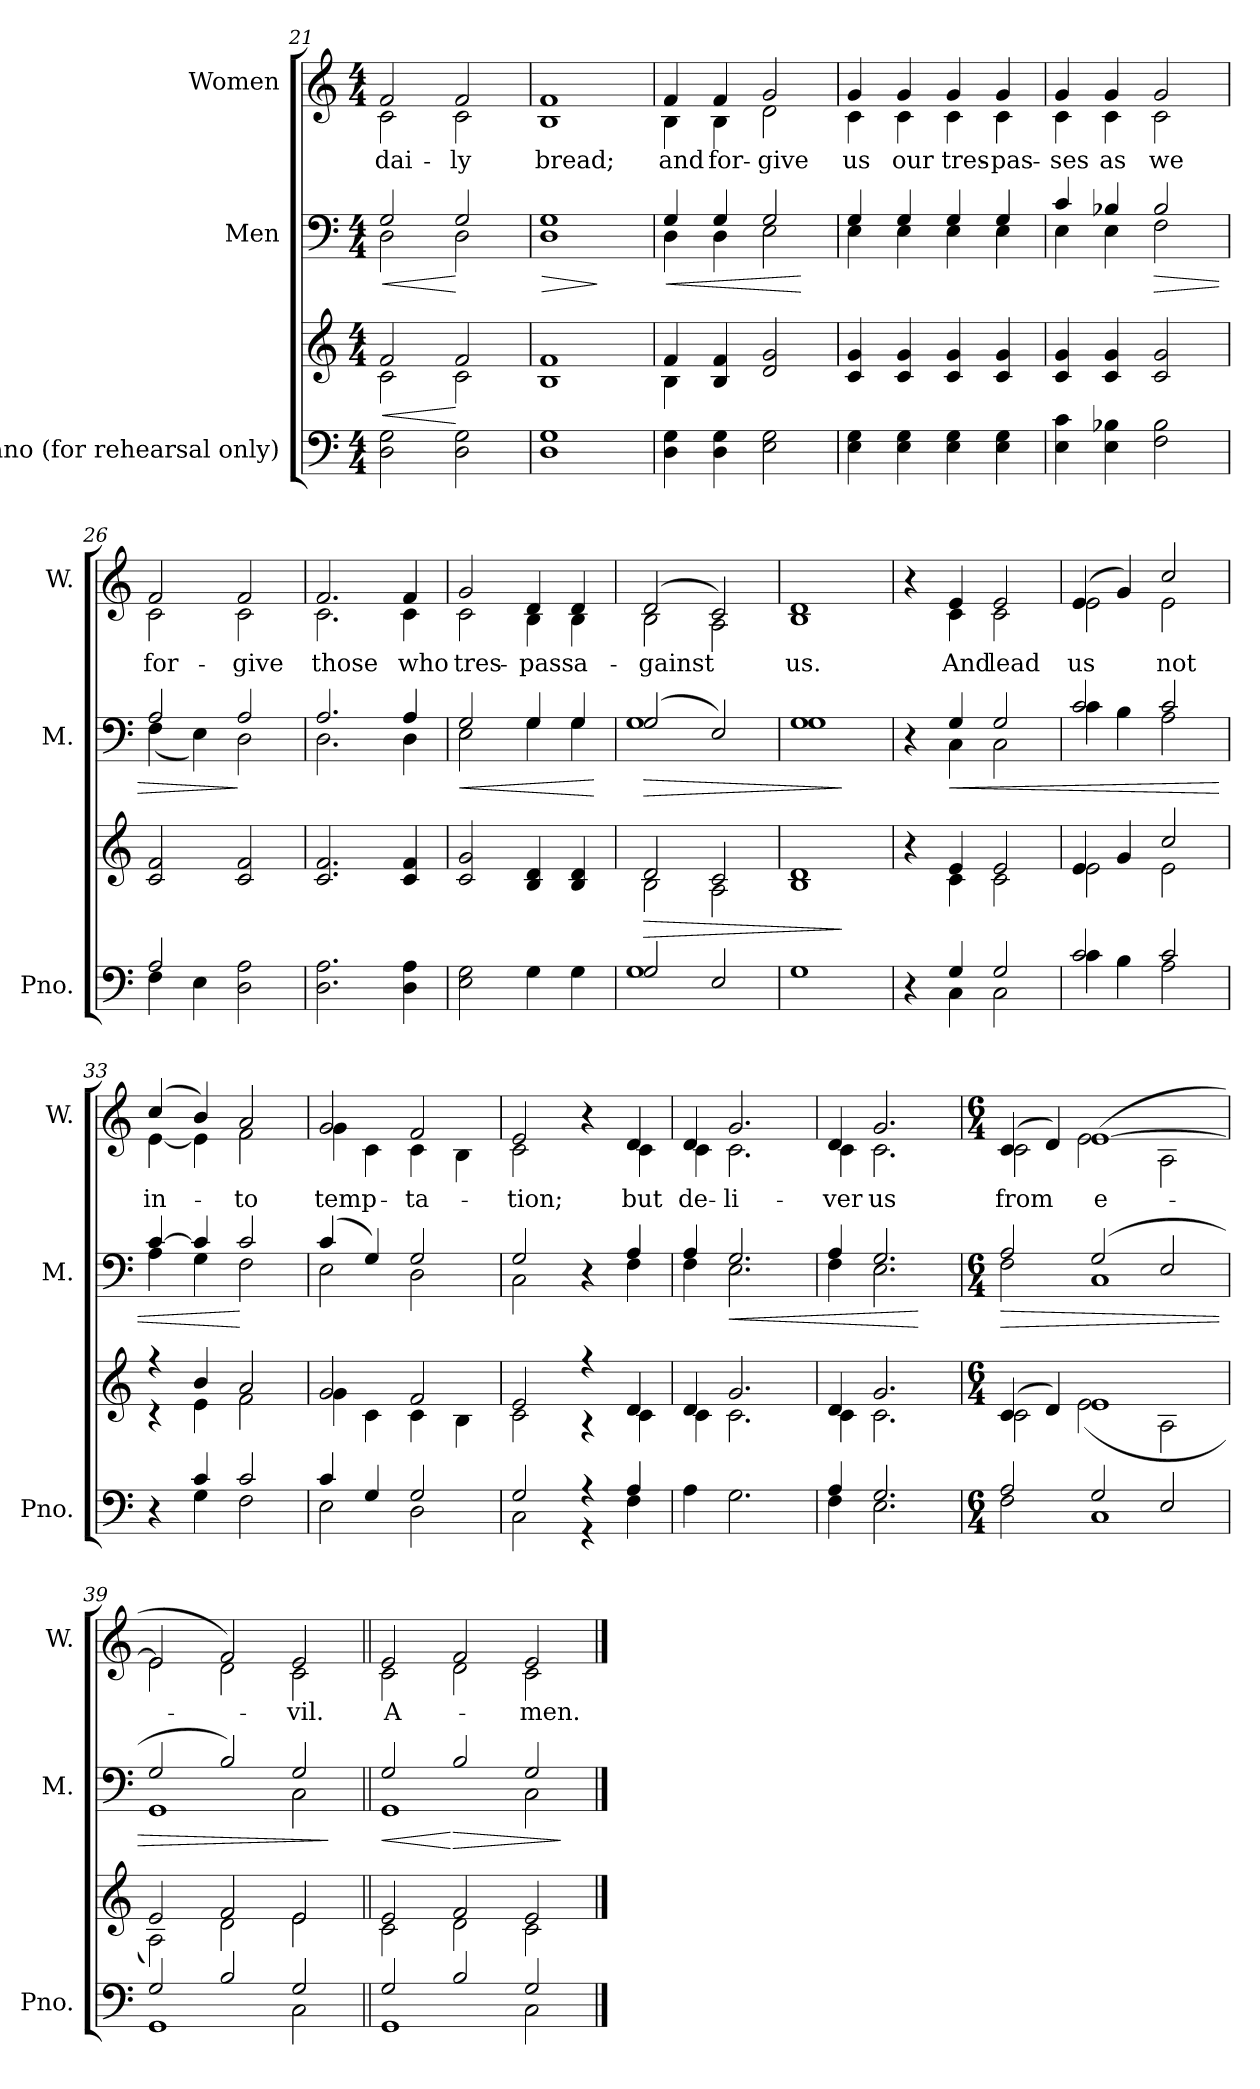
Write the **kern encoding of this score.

**kern	**kern	**dynam	**kern	**dynam	**kern	**text
*part3	*part3	*part3	*part2	*part2	*part1	*part1
*staff4	*staff3	*staff3/4	*staff2	*staff2	*staff1	*staff1
*I"Piano (for rehearsal only)	*	*	*I"Men	*	*I"Women	*
*I'Pno.	*	*	*I'M.	*	*I'W.	*
*clefF4	*clefG2	*	*clefF4	*	*clefG2	*
*k[]	*k[]	*	*k[]	*	*k[]	*
*M4/4	*M4/4	*	*M4/4	*	*M4/4	*
=21	=21	=21	=21	=21	=21	=21
!	!	!LO:HP:b	!	!LO:HP:b	!	!LO:LY:b
*	*^	*	*^	*	*^	*
2D\ 2G\	2f/	2c\	<	2G/	2D\	<	2f/	2c\	dai-
!	!	!	!	!	!	!	!	!	!LO:LY:b
2D\ 2G\	2f/	2c\	[	2G/	2D\	[	2f/	2c\	-ly
=22	=22	=22	=22	=22	=22	=22	=22	=22	=22
!	!	!	!	!	!	!LO:HP:b	!	!	!LO:LY:b
1D 1G	1f	1B	.	1G	1D	>	1f	1B	-bread;
*	*v	*v	*	*	*	*	*v	*v	*
*	*	*	*v	*v	*	*	*
.	.	.	.	]	.	.
=23	=23	=23	=23	=23	=23	=23
*	*^	*	*	*	*	*
!	!	!	!	!	!LO:HP:b	!	!LO:LY:b
*	*	*	*	*^	*	*^	*
4D\ 4G\	4f/	4B\	.	4G/	4D\	<	4f/	4B\	and
!	!	!	!	!	!	!	!	!	!LO:LY:b
4D\ 4G\	4B/ 4f/	2.ryy	.	4G/	4D\	.	4f/	4B\	for-
!	!	!	!	!	!	!	!	!	!LO:LY:b
2E\ 2G\	2d/ 2g/	.	.	2G/	2E\	.	2g/	2d\	-give
*	*v	*v	*	*	*	*	*v	*v	*
*	*	*	*v	*v	*	*	*
.	.	.	.	[	.	.
=24	=24	=24	=24	=24	=24	=24
*	*	*	*^	*	*	*
!	!	!	!	!	!	!	!LO:LY:b
*	*	*	*	*	*	*^	*
4E\ 4G\	4c/ 4g/	.	4G/	4E\	.	4g/	4c\	us
!	!	!	!	!	!	!	!	!LO:LY:b
4E\ 4G\	4c/ 4g/	.	4G/	4E\	.	4g/	4c\	our
!	!	!	!	!	!	!	!	!LO:LY:b
4E\ 4G\	4c/ 4g/	.	4G/	4E\	.	4g/	4c\	tres-
!	!	!	!	!	!	!	!	!LO:LY:b
4E\ 4G\	4c/ 4g/	.	4G/	4E\	.	4g/	4c\	-pas-
=25	=25	=25	=25	=25	=25	=25	=25	=25
!	!	!	!	!	!	!	!	!LO:LY:b
4E\ 4c\	4c/ 4g/	.	4c/	4E\	.	4g/	4c\	-ses
!	!	!	!	!	!	!	!	!LO:LY:b
4E\ 4B-X\	4c/ 4g/	.	4B-X/	4E\	.	4g/	4c\	as
!	!	!	!	!	!LO:HP:b	!	!	!LO:LY:b
2F\ 2B-\	2c/ 2g/	.	2B-/	2F\	>	2g/	2c\	we
!!LO:LB:g=z	!!
=26	=26	=26	=26	=26	=26	=26	=26	=26
*^	*	*	*	*	*	*	*	*
!	!	!	!	!	!	!	!	!	!LO:LY:b
2A/	4F\	2c/ 2f/	.	2A/	(<4F\	.	2f/	2c\	for-
.	4E\	.	.	.	4E\)	.	.	.	.
!	!	!	!	!	!	!	!	!	!LO:LY:b
2D\ 2A\	2ryy	2c/ 2f/	.	2A/	2D\	]	2f/	2c\	-give
=27	=27	=27	=27	=27	=27	=27	=27	=27	=27
!	!	!	!	!	!	!	!	!	!LO:LY:b
*v	*v	*	*	*	*	*	*	*	*
2.D\ 2.A\	2.c/ 2.f/	.	2.A/	2.D\	.	2.f/	2.c\	those
!	!	!	!	!	!	!	!	!LO:LY:b
4D\ 4A\	4c/ 4f/	.	4A/	4D\	.	4f/	4c\	who
=28	=28	=28	=28	=28	=28	=28	=28	=28
!	!	!	!	!	!LO:HP:b	!	!	!LO:LY:b
2E\ 2G\	2c/ 2g/	.	2G/	2E\	<	2g/	2c\	tres-
!	!	!	!	!	!	!	!	!LO:LY:b
4G\	4B/ 4d/	.	4G/	4G\	.	4d/	4B\	-pass
!	!	!	!	!	!	!	!	!LO:LY:b
4G\	4B/ 4d/	.	4G/	4G\	.	4d/	4B\	a-
*	*	*	*v	*v	*	*	*	*
*	*	*	*	*	*v	*v	*
.	.	.	.	[	.	.
=29	=29	=29	=29	=29	=29	=29
*^	*	*	*	*	*	*
!	!	!	!LO:HP:b	!	!LO:HP:b	!	!LO:LY:b
*	*	*^	*	*^	*	*^	*
2G/	1G	2d/	2B\	>	(>2G/	1G	>	(>2d/	2B\	-gainst
2E/	.	2c/	2A\	.	2E/)	.	.	2c/)	2A\	.
*v	*v	*	*	*	*	*	*	*	*	*
=30	=30	=30	=30	=30	=30	=30	=30	=30	=30
!	!	!	!	!	!	!	!	!	!LO:LY:b
1G	1d	1B	.	1G	1G	.	1d	1B	us.
*	*v	*v	*	*	*	*	*v	*v	*
*	*	*	*v	*v	*	*	*
.	.	]	.	]	.	.
=31	=31	=31	=31	=31	=31	=31
*^	*^	*	*^	*	*^	*
4r	4ryy	4r	4ryy	.	4r	4ryy	.	4r	4ryy	.
!	!	!	!	!	!	!	!LO:HP:b	!	!	!LO:LY:b
4G/	4C\	4e/	4c\	.	4G/	4C\	<	4e/	4c\	And
!	!	!	!	!	!	!	!	!	!	!LO:LY:b
2G/	2C\	2e/	2c\	.	2G/	2C\	.	2e/	2c\	lead
=32	=32	=32	=32	=32	=32	=32	=32	=32	=32	=32
!	!	!	!	!	!	!	!	!	!	!LO:LY:b
2c/	4c\	4e/	2e\	.	2c/	4c\	.	(>4e/	2e\	us
.	4B\	4g/	.	.	.	4B\	.	4g/)	.	.
!	!	!	!	!	!	!	!	!	!	!LO:LY:b
2c/	2A\	2cc/	2e\	.	2c/	2A\	.	2cc/	2e\	not
=33	=33	=33	=33	=33	=33	=33	=33	=33	=33	=33
!	!	!	!	!	!	!	!	!	!	!LO:LY:b
4r	4ryy	4r	4r	.	[4c/	4A\	.	(>4cc/	[4e\	-in-
4c/	4G\	4b/	4e\	.	4c/]	4G\	.	4b/)	4e\]	.
!	!	!	!	!	!	!	!	!	!	!LO:LY:b
2c/	2F\	2a/	2f\	.	2c/	2F\	[	2a/	2f\	-to
!!LO:PB:g=z	!!
=34	=34	=34	=34	=34	=34	=34	=34	=34	=34	=34
!	!	!	!	!	!	!	!	!	!	!LO:LY:b
4c/	2E\	2g/	4g\	.	(>4c/	2E\	.	2g/	4g\	-temp-
4G/	.	.	4c\	.	4G/)	.	.	.	4c\	.
!	!	!	!	!	!	!	!	!	!	!LO:LY:b
2G/	2D\	2f/	4c\	.	2G/	2D\	.	2f/	4c\	-ta-
.	.	.	4B\	.	.	.	.	.	4B\	.
=35	=35	=35	=35	=35	=35	=35	=35	=35	=35	=35
!	!	!	!	!	!	!	!	!	!	!LO:LY:b
2G/	2C\	2e/	2c\	.	2G/	2C\	.	2e/	2c\	-tion;
4r	4r	4r	4r	.	4r	4ryy	.	4r	4ryy	.
!	!	!	!	!	!	!	!	!	!	!LO:LY:b
4A/	4F\	4d/	4c\	.	4A/	4F\	.	4d/	4c\	but
=36	=36	=36	=36	=36	=36	=36	=36	=36	=36	=36
!	!	!	!	!	!	!	!	!	!	!LO:LY:b
*v	*v	*	*	*	*	*	*	*	*	*
4A\	4d/	4c\	.	4A/	4F\	.	4d/	4c\	de-
!	!	!	!	!	!	!LO:HP:b	!	!	!LO:LY:b
2.G\	2.g/	2.c\	.	2.G/	2.E\	<	2.g/	2.c\	-li-
=37	=37	=37	=37	=37	=37	=37	=37	=37	=37
*^	*	*	*	*	*	*	*	*	*
!	!	!	!	!	!	!	!	!	!	!LO:LY:b
4A/	4F\	4d/	4c\	.	4A/	4F\	.	4d/	4c\	-ver
!	!	!	!	!	!	!	!	!	!	!LO:LY:b
2.G/	2.E\	2.g/	2.c\	.	2.G/	2.E\	.	2.g/	2.c\	us
*v	*v	*	*	*	*v	*v	*	*v	*v	*
*	*v	*v	*	*	*	*	*
.	.	.	.	[	.	.
!!LO:LB:g=z
=38	=38	=38	=38	=38	=38	=38
*M6/4	*M6/4	*	*M6/4	*	*M6/4	*
*^	*^	*	*	*	*	*
!	!	!	!	!	!	!LO:HP:b	!	!LO:LY:b
*	*	*	*	*	*^	*	*^	*
2A/	2F\	(>4c/	2c\	.	2A/	2F\	>	(>4c/	2c\	from
.	.	4d/)	.	.	.	.	.	4d/)	.	.
!	!	!	!	!	!	!	!	!	!	!LO:LY:b
2G/	1C	1e	(<2e\	.	(>2G/	1C	.	(>[1e	2e\	e-
2E/	.	.	2A\	.	2E/	.	.	.	2A\	.
=39	=39	=39	=39	=39	=39	=39	=39	=39	=39	=39
2G/	1GG	2e/	2A\)	.	2G/	1GG	.	2e/]	2e\	.
2B/	.	2f/	2d\	.	2B/)	.	.	2f/)	2d\	.
!	!	!	!	!	!	!	!	!	!	!LO:LY:b
2G/	2C\	2e/	2e\	.	2G/	2C\	.	2e/	2c\	-vil.
*v	*v	*	*	*	*v	*v	*	*v	*v	*
*	*v	*v	*	*	*	*	*
.	.	.	.	]	.	.
=40||	=40||	=40||	=40||	=40||	=40||	=40||
*^	*^	*	*	*	*	*
!	!	!	!	!	!	!LO:HP:b	!	!LO:LY:b
*	*	*	*	*	*^	*	*^	*
2G/	1GG	2e/	2c\	.	2G/	1GG	<	2e/	2c\	A-
!	!	!	!	!	!	!	!LO:HP:n=1:b	!	!	!
2B/	.	2f/	2d\	.	2B/	.	[ >	2f/	2d\	.
!	!	!	!	!	!	!	!	!	!	!LO:LY:b
2G/	2C\	2e/	2c\	.	2G/	2C\	.	2e/	2c\	-men.
*v	*v	*	*	*	*v	*v	*	*v	*v	*
*	*v	*v	*	*	*	*	*
.	.	.	.	]	.	.
==	==	==	==	==	==	==
*-	*-	*-	*-	*-	*-	*-
